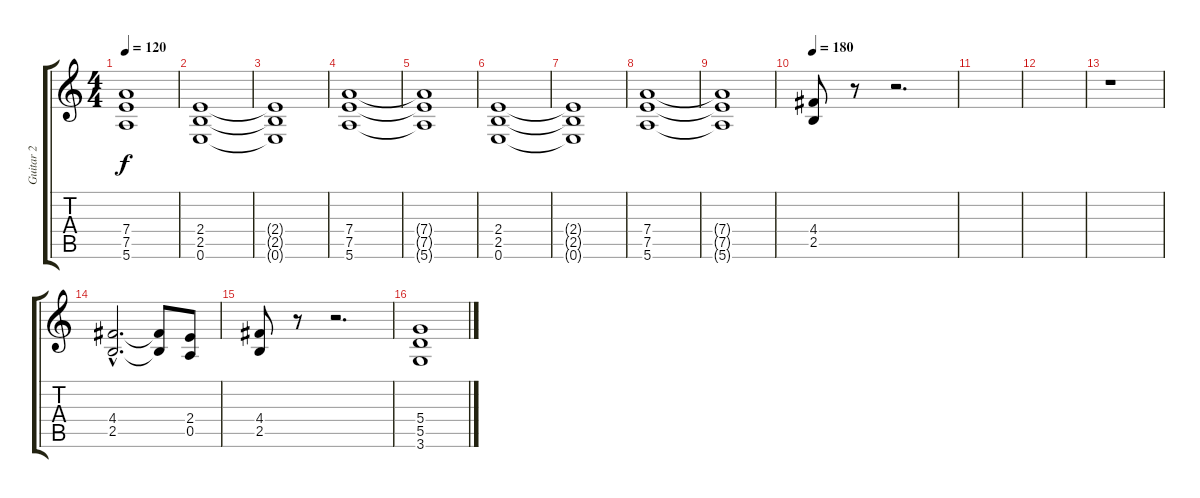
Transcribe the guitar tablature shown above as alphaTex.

\track ("Guitar 2" "Guitar 2") {instrument distortionguitar}
\staff {score tabs}
\tuning (E4 B3 G3 D3 A2 E2) {hide}
\ts (4 4)
\tempo 120
\clef g2
\ks c
(7.4{t} 7.5{t} 5.6{t}).1{dy f} |
(2.4 2.5 0.6).1 |
(2.4{t} 2.5{t} 0.6{t}).1 |
(7.4 7.5 5.6).1 |
(7.4{t} 7.5{t} 5.6{t}).1 |
(2.4 2.5 0.6).1 |
(2.4{t} 2.5{t} 0.6{t}).1 |
(7.4 7.5 5.6).1 |
(7.4{t} 7.5{t} 5.6{t}).1 |
\tempo 180
(4.4 2.5).8 r.8 r.2{d} |
|
|
r.1 |
(4.4{hac} 2.5{hac}).2{d} (4.4{t} 2.5{t}).8 (2.4 0.5).8 |
(4.4 2.5).8 r.8 r.2{d} |
(5.4 5.5 3.6).1
